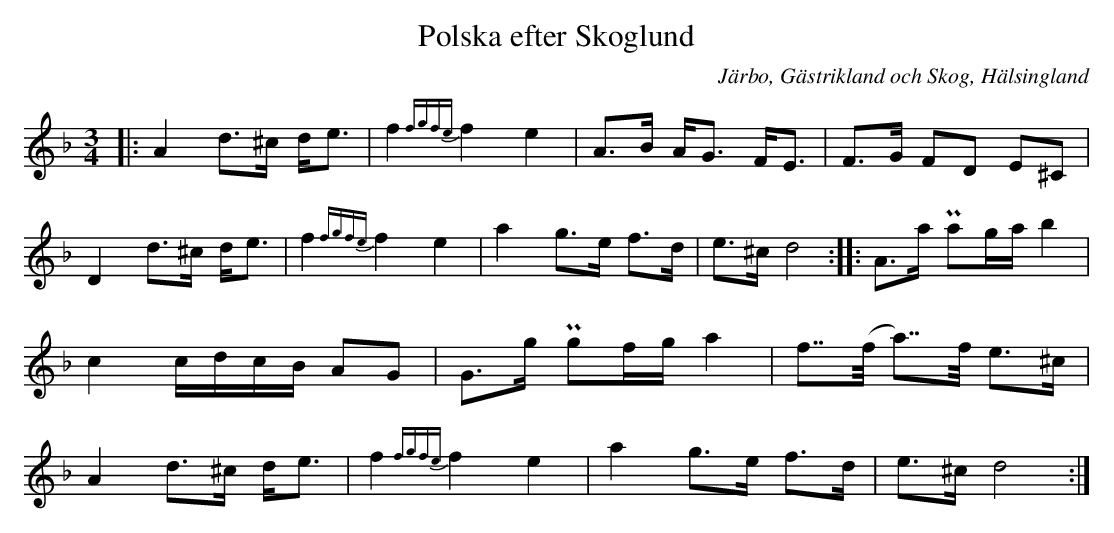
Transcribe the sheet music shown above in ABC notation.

X:1
T: Polska efter Skoglund
O:Järbo, Gästrikland och Skog, Hälsingland
O:Skog, Hälsingland
M: 3/4
L: 1/16
K: Dm
|:A4 d2>^c2 d2<e2 |f4 {fgfe}f4 e4| A2>B2 A2<G2 F2<E2|F2>G2 F2D2 E2^C2|D4 d2>^c2 d2<e2 |f4 {fgfe}f4 e4|a4 g2>e2 f2>d2|e2>^c2 d8:||:A2>a2 Pa2ga b4|c4 cdcB A2G2|G2>g2 Pg2fg  a4|f2>>(f2 a2)>>f2 e2>^c2|A4 d2>^c2 d2<e2 |f4 {fgfe}f4 e4|a4 g2>e2 f2>d2|e2>^c2 d8:|
